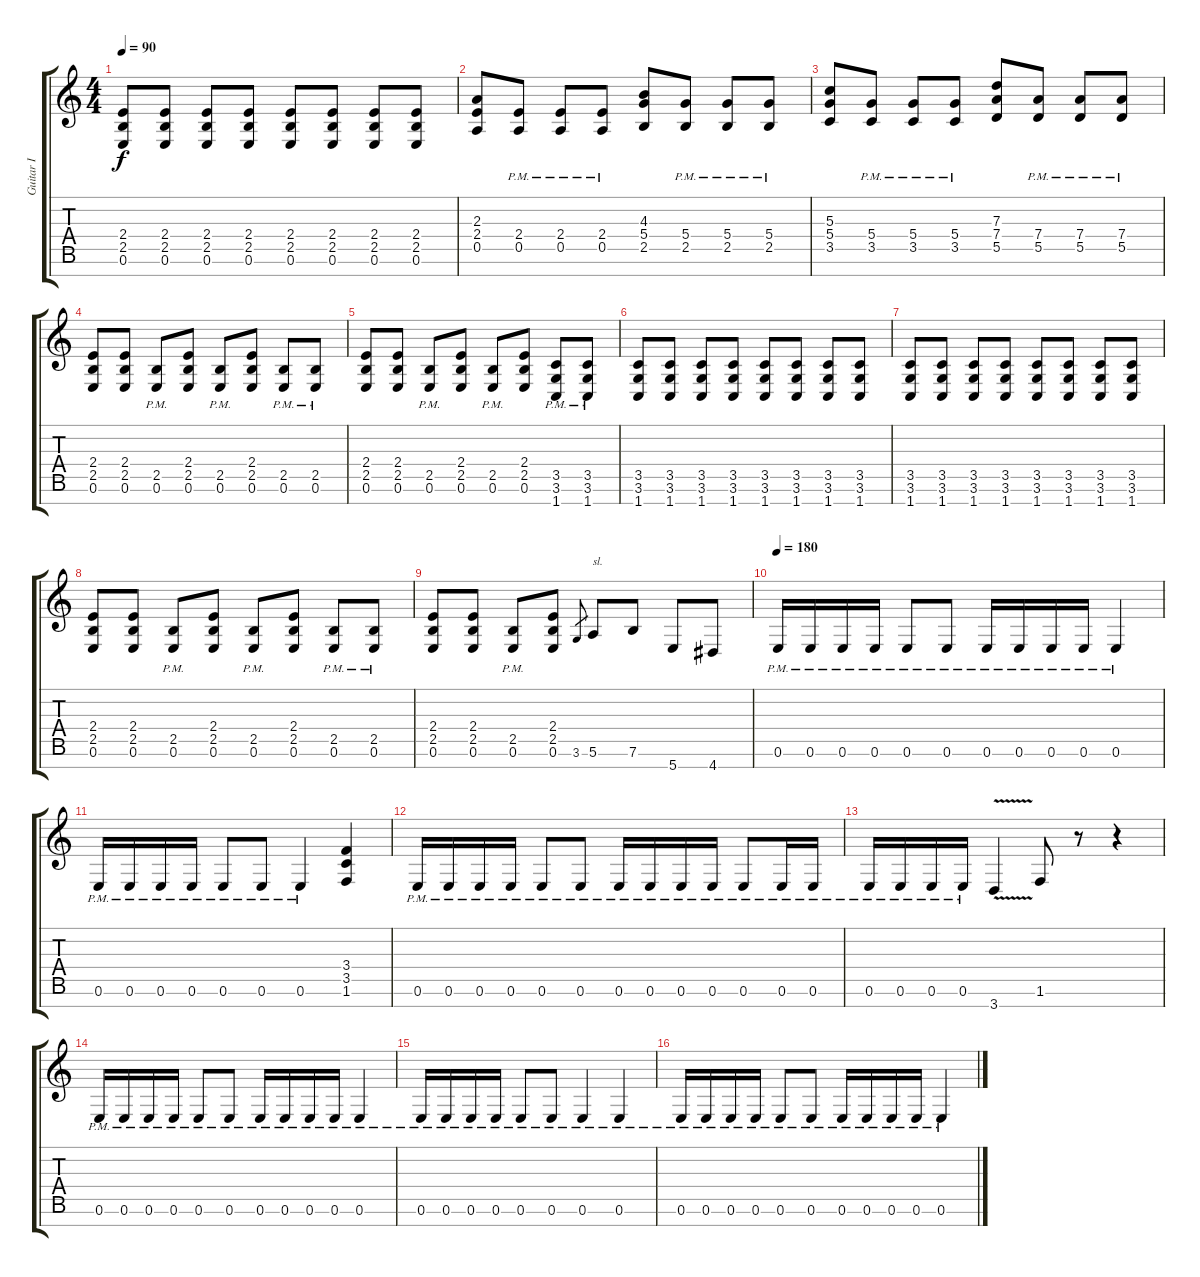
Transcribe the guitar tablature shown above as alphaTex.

\track ("Guitar I" "Guitar I") {instrument distortionguitar}
\staff {score tabs}
\tuning (E4 B3 G3 D3 A2 E2 B1) {hide}
\ts (4 4)
\tempo 90
\clef g2
\ks c
(2.4 2.5 0.6).8{dy f} (2.4 2.5 0.6).8 (2.4 2.5 0.6).8 (2.4 2.5 0.6).8 (2.4 2.5 0.6).8 (2.4 2.5 0.6).8 (2.4 2.5 0.6).8 (2.4 2.5 0.6).8 |
(2.3 2.4 0.5).8 (2.4{pm} 0.5{pm}).8 (2.4{pm} 0.5{pm}).8 (2.4{pm} 0.5{pm}).8 (4.3 5.4 2.5).8 (5.4{pm} 2.5{pm}).8 (5.4{pm} 2.5{pm}).8 (5.4{pm} 2.5{pm}).8 |
(5.3 5.4 3.5).8 (5.4{pm} 3.5{pm}).8 (5.4{pm} 3.5{pm}).8 (5.4{pm} 3.5{pm}).8 (7.3 7.4 5.5).8 (7.4{pm} 5.5{pm}).8 (7.4{pm} 5.5{pm}).8 (7.4{pm} 5.5{pm}).8 |
(2.4 2.5 0.6).8 (2.4 2.5 0.6).8 (2.5{pm} 0.6{pm}).8 (2.4 2.5 0.6).8 (2.5{pm} 0.6{pm}).8 (2.4 2.5 0.6).8 (2.5{pm} 0.6{pm}).8 (2.5{pm} 0.6{pm}).8 |
(2.4 2.5 0.6).8 (2.4 2.5 0.6).8 (2.5{pm} 0.6{pm}).8 (2.4 2.5 0.6).8 (2.5{pm} 0.6{pm}).8 (2.4 2.5 0.6).8 (3.5{pm} 3.6{pm} 1.7{pm}).8 (3.5{pm} 3.6{pm} 1.7{pm}).8 |
(3.5 3.6 1.7).8 (3.5 3.6 1.7).8 (3.5 3.6 1.7).8 (3.5 3.6 1.7).8 (3.5 3.6 1.7).8 (3.5 3.6 1.7).8 (3.5 3.6 1.7).8 (3.5 3.6 1.7).8 |
(3.5 3.6 1.7).8 (3.5 3.6 1.7).8 (3.5 3.6 1.7).8 (3.5 3.6 1.7).8 (3.5 3.6 1.7).8 (3.5 3.6 1.7).8 (3.5 3.6 1.7).8 (3.5 3.6 1.7).8 |
(2.4 2.5 0.6).8 (2.4 2.5 0.6).8 (2.5{pm} 0.6{pm}).8 (2.4 2.5 0.6).8 (2.5{pm} 0.6{pm}).8 (2.4 2.5 0.6).8 (2.5{pm} 0.6{pm}).8 (2.5{pm} 0.6{pm}).8 |
(2.4 2.5 0.6).8 (2.4 2.5 0.6).8 (2.5{pm} 0.6{pm}).8 (2.4 2.5 0.6).8 3.6.8{gr} 5.6.8{txt "sl."} 7.6.8 5.7.8 4.7.8 |
\tempo 180
0.6{pm}.16 0.6{pm}.16 0.6{pm}.16 0.6{pm}.16 0.6{pm}.8 0.6{pm}.8 0.6{pm}.16 0.6{pm}.16 0.6{pm}.16 0.6{pm}.16 0.6{pm}.4 |
0.6{pm}.16 0.6{pm}.16 0.6{pm}.16 0.6{pm}.16 0.6{pm}.8 0.6{pm}.8 0.6{pm}.4 (3.4 3.5 1.6).4 |
0.6{pm}.16 0.6{pm}.16 0.6{pm}.16 0.6{pm}.16 0.6{pm}.8 0.6{pm}.8 0.6{pm}.16 0.6{pm}.16 0.6{pm}.16 0.6{pm}.16 0.6{pm}.8 0.6{pm}.16 0.6{pm}.16 |
0.6{pm}.16 0.6{pm}.16 0.6{pm}.16 0.6{pm}.16 3.7{v}.4 1.6.8 r.8 r.4 |
0.6{pm}.16 0.6{pm}.16 0.6{pm}.16 0.6{pm}.16 0.6{pm}.8 0.6{pm}.8 0.6{pm}.16 0.6{pm}.16 0.6{pm}.16 0.6{pm}.16 0.6{pm}.4 |
0.6{pm}.16 0.6{pm}.16 0.6{pm}.16 0.6{pm}.16 0.6{pm}.8 0.6{pm}.8 0.6{pm}.4 0.6{pm}.4 |
0.6{pm}.16 0.6{pm}.16 0.6{pm}.16 0.6{pm}.16 0.6{pm}.8 0.6{pm}.8 0.6{pm}.16 0.6{pm}.16 0.6{pm}.16 0.6{pm}.16 0.6{pm}.4
